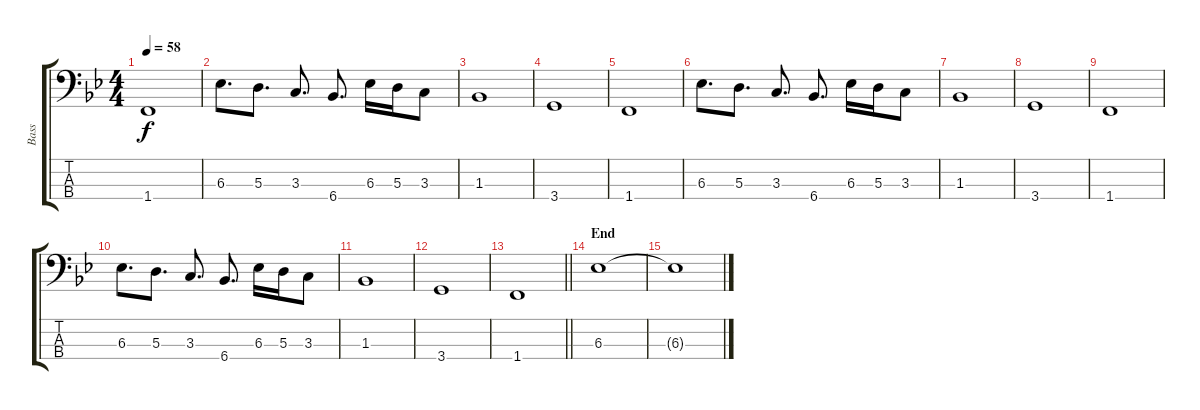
\track ("Bass" "Bass") {instrument electricbassfinger}
\staff {score tabs}
\tuning (G2 D2 A1 E1) {hide}
\ts (4 4)
\tempo 58
\clef f4
\ks bb
1.4.1{dy f} |
6.3.8{d} 5.3.8{d} 3.3.8{d} 6.4.8{d} 6.3.16 5.3.16 3.3.8 |
1.3.1 |
3.4.1 |
1.4.1 |
6.3.8{d} 5.3.8{d} 3.3.8{d} 6.4.8{d} 6.3.16 5.3.16 3.3.8 |
1.3.1 |
3.4.1 |
1.4.1 |
6.3.8{d} 5.3.8{d} 3.3.8{d} 6.4.8{d} 6.3.16 5.3.16 3.3.8 |
1.3.1 |
3.4.1 |
\barLineRight lightlight
1.4.1 |
\section ("" "End")
6.3.1 |
6.3{t}.1
